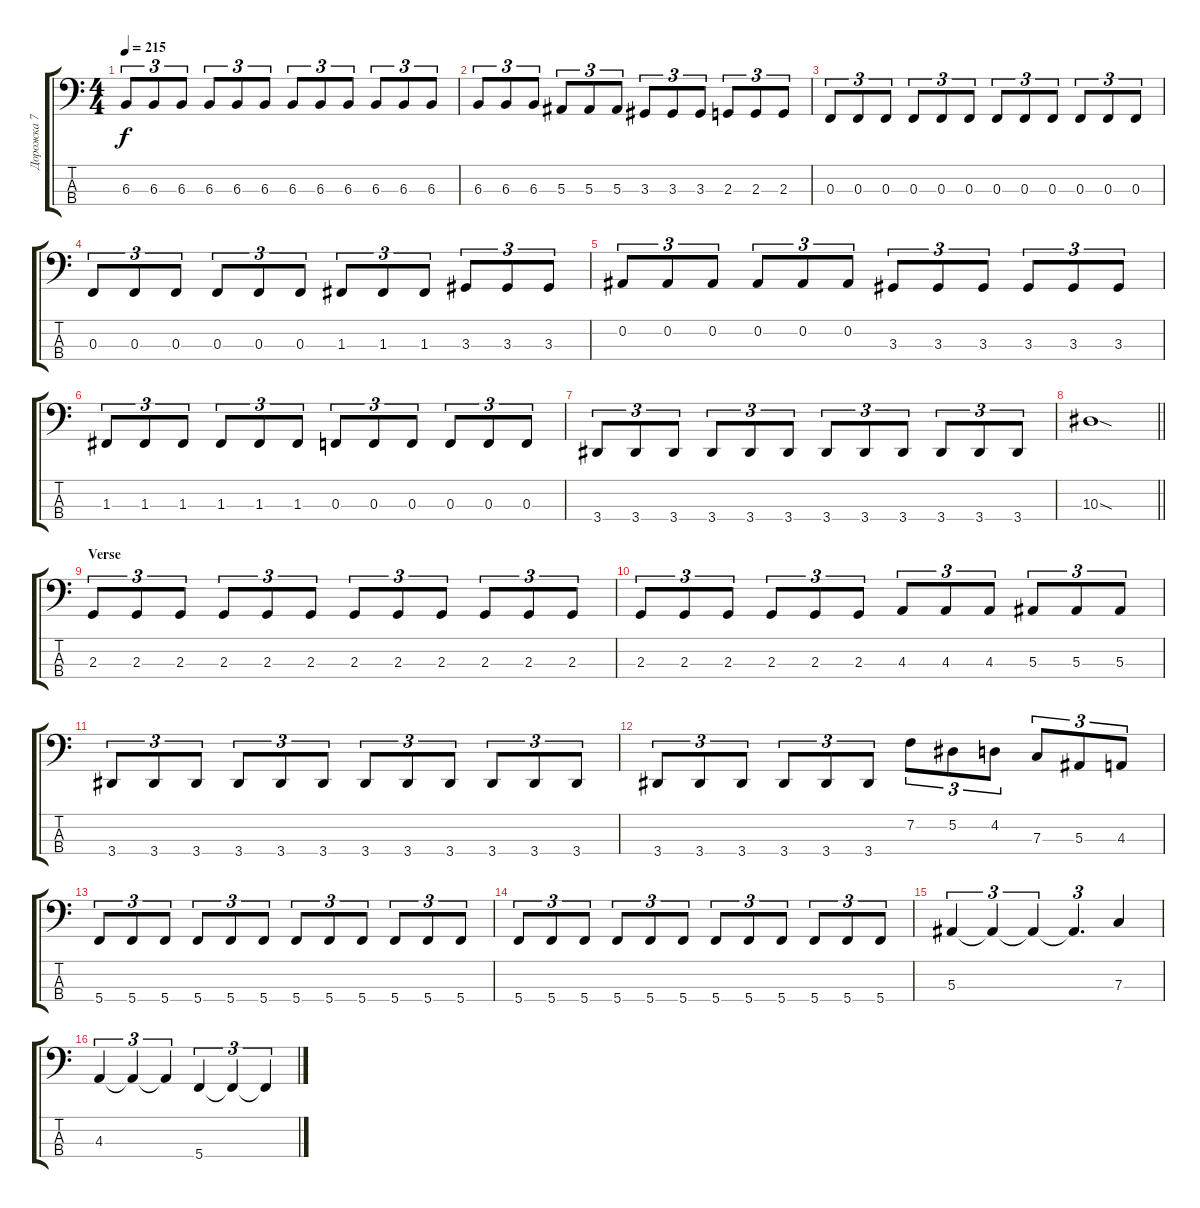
\track ("Дорожка 7" "Дорожка 7") {instrument electricbassfinger}
\staff {score tabs}
\tuning (Eb2 Bb1 F1 C1) {hide}
\ts (4 4)
\tempo 215
\clef f4
\ks c
6.3.8{tu (3 2) dy f} 6.3.8{tu (3 2)} 6.3.8{tu (3 2)} 6.3.8{tu (3 2)} 6.3.8{tu (3 2)} 6.3.8{tu (3 2)} 6.3.8{tu (3 2)} 6.3.8{tu (3 2)} 6.3.8{tu (3 2)} 6.3.8{tu (3 2)} 6.3.8{tu (3 2)} 6.3.8{tu (3 2)} |
6.3.8{tu (3 2)} 6.3.8{tu (3 2)} 6.3.8{tu (3 2)} 5.3.8{tu (3 2)} 5.3.8{tu (3 2)} 5.3.8{tu (3 2)} 3.3.8{tu (3 2)} 3.3.8{tu (3 2)} 3.3.8{tu (3 2)} 2.3.8{tu (3 2)} 2.3.8{tu (3 2)} 2.3.8{tu (3 2)} |
0.3.8{tu (3 2)} 0.3.8{tu (3 2)} 0.3.8{tu (3 2)} 0.3.8{tu (3 2)} 0.3.8{tu (3 2)} 0.3.8{tu (3 2)} 0.3.8{tu (3 2)} 0.3.8{tu (3 2)} 0.3.8{tu (3 2)} 0.3.8{tu (3 2)} 0.3.8{tu (3 2)} 0.3.8{tu (3 2)} |
0.3.8{tu (3 2)} 0.3.8{tu (3 2)} 0.3.8{tu (3 2)} 0.3.8{tu (3 2)} 0.3.8{tu (3 2)} 0.3.8{tu (3 2)} 1.3.8{tu (3 2)} 1.3.8{tu (3 2)} 1.3.8{tu (3 2)} 3.3.8{tu (3 2)} 3.3.8{tu (3 2)} 3.3.8{tu (3 2)} |
0.2.8{tu (3 2)} 0.2.8{tu (3 2)} 0.2.8{tu (3 2)} 0.2.8{tu (3 2)} 0.2.8{tu (3 2)} 0.2.8{tu (3 2)} 3.3.8{tu (3 2)} 3.3.8{tu (3 2)} 3.3.8{tu (3 2)} 3.3.8{tu (3 2)} 3.3.8{tu (3 2)} 3.3.8{tu (3 2)} |
1.3.8{tu (3 2)} 1.3.8{tu (3 2)} 1.3.8{tu (3 2)} 1.3.8{tu (3 2)} 1.3.8{tu (3 2)} 1.3.8{tu (3 2)} 0.3.8{tu (3 2)} 0.3.8{tu (3 2)} 0.3.8{tu (3 2)} 0.3.8{tu (3 2)} 0.3.8{tu (3 2)} 0.3.8{tu (3 2)} |
3.4.8{tu (3 2)} 3.4.8{tu (3 2)} 3.4.8{tu (3 2)} 3.4.8{tu (3 2)} 3.4.8{tu (3 2)} 3.4.8{tu (3 2)} 3.4.8{tu (3 2)} 3.4.8{tu (3 2)} 3.4.8{tu (3 2)} 3.4.8{tu (3 2)} 3.4.8{tu (3 2)} 3.4.8{tu (3 2)} |
\barLineRight lightlight
10.3{sod}.1 |
\section ("" "Verse")
2.3.8{tu (3 2)} 2.3.8{tu (3 2)} 2.3.8{tu (3 2)} 2.3.8{tu (3 2)} 2.3.8{tu (3 2)} 2.3.8{tu (3 2)} 2.3.8{tu (3 2)} 2.3.8{tu (3 2)} 2.3.8{tu (3 2)} 2.3.8{tu (3 2)} 2.3.8{tu (3 2)} 2.3.8{tu (3 2)} |
2.3.8{tu (3 2)} 2.3.8{tu (3 2)} 2.3.8{tu (3 2)} 2.3.8{tu (3 2)} 2.3.8{tu (3 2)} 2.3.8{tu (3 2)} 4.3.8{tu (3 2)} 4.3.8{tu (3 2)} 4.3.8{tu (3 2)} 5.3.8{tu (3 2)} 5.3.8{tu (3 2)} 5.3.8{tu (3 2)} |
3.4.8{tu (3 2)} 3.4.8{tu (3 2)} 3.4.8{tu (3 2)} 3.4.8{tu (3 2)} 3.4.8{tu (3 2)} 3.4.8{tu (3 2)} 3.4.8{tu (3 2)} 3.4.8{tu (3 2)} 3.4.8{tu (3 2)} 3.4.8{tu (3 2)} 3.4.8{tu (3 2)} 3.4.8{tu (3 2)} |
3.4.8{tu (3 2)} 3.4.8{tu (3 2)} 3.4.8{tu (3 2)} 3.4.8{tu (3 2)} 3.4.8{tu (3 2)} 3.4.8{tu (3 2)} 7.2.8{tu (3 2)} 5.2.8{tu (3 2)} 4.2.8{tu (3 2)} 7.3.8{tu (3 2)} 5.3.8{tu (3 2)} 4.3.8{tu (3 2)} |
5.4.8{tu (3 2)} 5.4.8{tu (3 2)} 5.4.8{tu (3 2)} 5.4.8{tu (3 2)} 5.4.8{tu (3 2)} 5.4.8{tu (3 2)} 5.4.8{tu (3 2)} 5.4.8{tu (3 2)} 5.4.8{tu (3 2)} 5.4.8{tu (3 2)} 5.4.8{tu (3 2)} 5.4.8{tu (3 2)} |
5.4.8{tu (3 2)} 5.4.8{tu (3 2)} 5.4.8{tu (3 2)} 5.4.8{tu (3 2)} 5.4.8{tu (3 2)} 5.4.8{tu (3 2)} 5.4.8{tu (3 2)} 5.4.8{tu (3 2)} 5.4.8{tu (3 2)} 5.4.8{tu (3 2)} 5.4.8{tu (3 2)} 5.4.8{tu (3 2)} |
5.3.4{tu (3 2)} 5.3{t}.4{tu (3 2)} 5.3{t}.4{tu (3 2)} 5.3{t}.4{d tu (3 2)} 7.3.4 |
4.3.4{tu (3 2)} 4.3{t}.4{tu (3 2)} 4.3{t}.4{tu (3 2)} 5.4.4{tu (3 2)} 5.4{t}.4{tu (3 2)} 5.4{t}.4{tu (3 2)}
